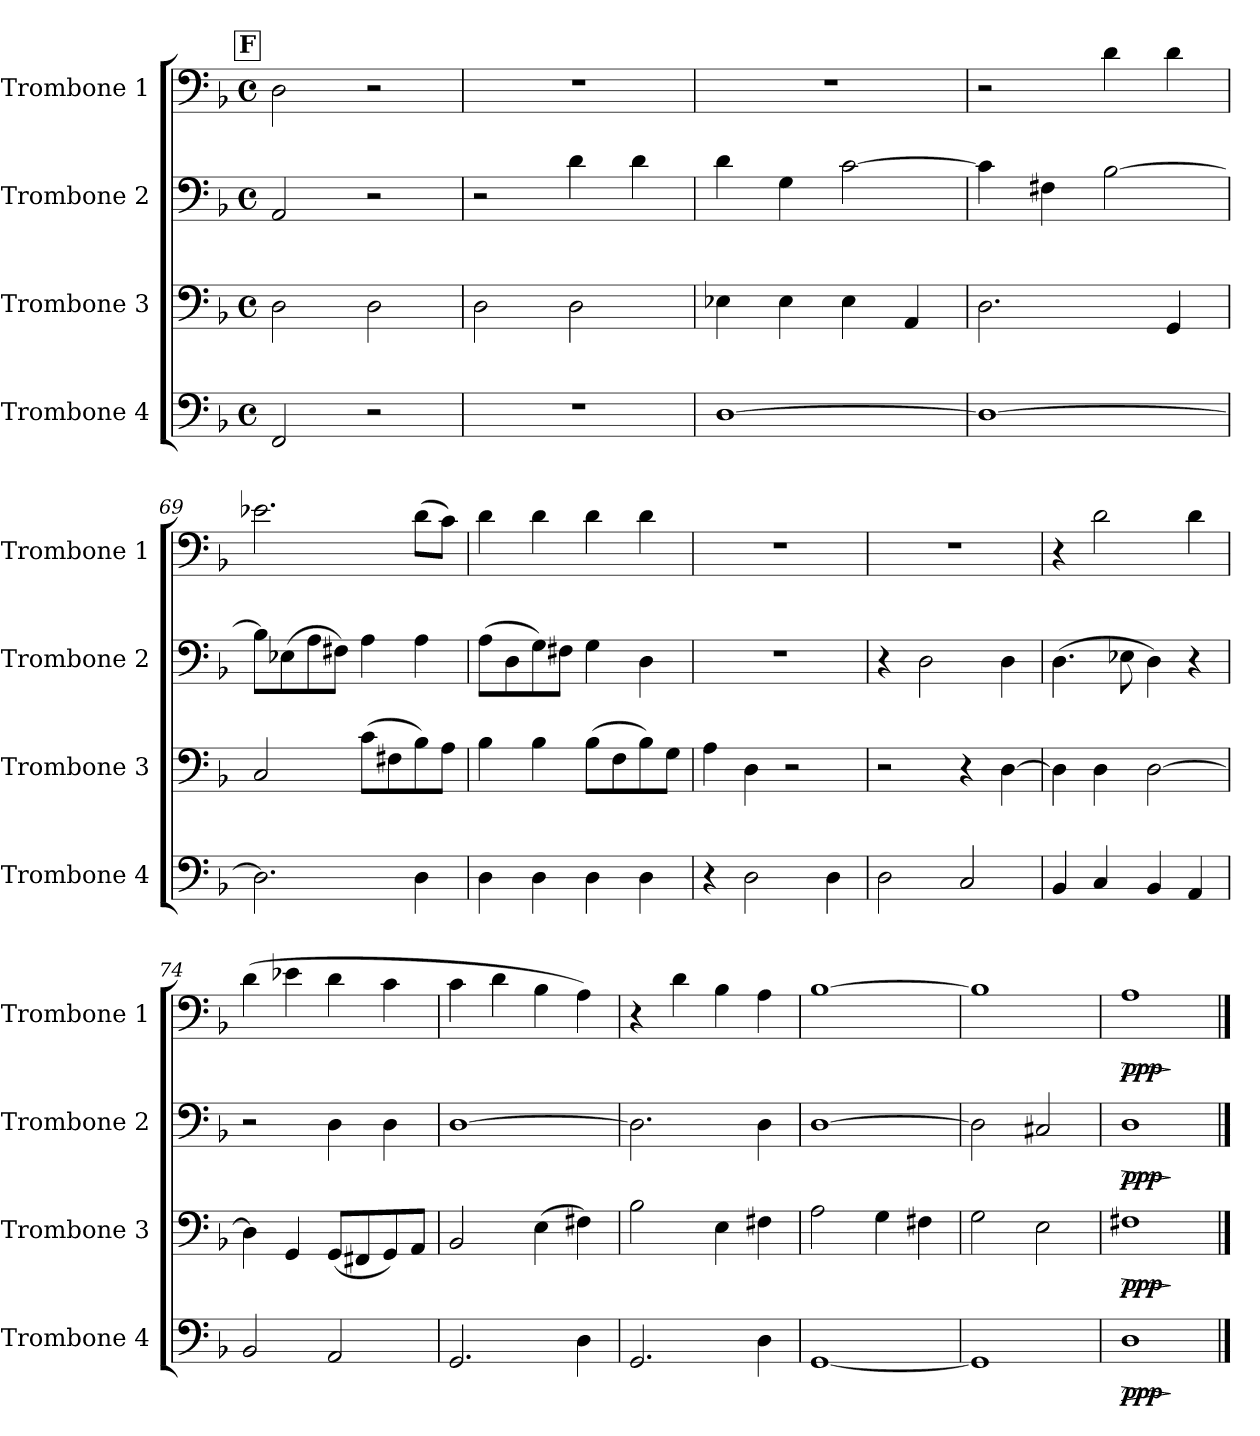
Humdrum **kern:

**kern	**dynam	**kern	**dynam	**kern	**dynam	**kern	**dynam
*part4	*part4	*part3	*part3	*part2	*part2	*part1	*part1
*staff4	*staff4	*staff3	*staff3	*staff2	*staff2	*staff1	*staff1
*I"Trombone 4	*	*I"Trombone 3	*	*I"Trombone 2	*	*I"Trombone 1	*
*I'Trombone 4	*	*I'Trombone 3	*	*I'Trombone 2	*	*I'Trombone 1	*
*clefF4	*	*clefF4	*	*clefF4	*	*clefF4	*
*k[b-]	*	*k[b-]	*	*k[b-]	*	*k[b-]	*
*M4/4	*	*M4/4	*	*M4/4	*	*M4/4	*
*met(c)	*	*met(c)	*	*met(c)	*	*met(c)	*
!!LO:REH:place=s1:a:B:fs=14:t=F
=65	=65	=65	=65	=65	=65	=65	=65
2FF/	.	2D\	.	2AA/	.	2D\	.
2r	.	2D\	.	2r	.	2r	.
=66	=66	=66	=66	=66	=66	=66	=66
1r	.	2D\	.	2r	.	1r	.
.	.	2D\	.	4d\	.	.	.
.	.	.	.	4d\	.	.	.
=67	=67	=67	=67	=67	=67	=67	=67
[1D	.	4E-X\	.	4d\	.	1r	.
.	.	4E-\	.	4G\	.	.	.
.	.	4E-\	.	[2c\	.	.	.
.	.	4AA/	.	.	.	.	.
=68	=68	=68	=68	=68	=68	=68	=68
1D_	.	2.D\	.	4c\]	.	2r	.
.	.	.	.	4F#X\	.	.	.
.	.	.	.	[2B-\	.	4d\	.
.	.	4GG/	.	.	.	4d\	.
=69	=69	=69	=69	=69	=69	=69	=69
2.D\]	.	2C/	.	8B-\L]	.	2.e-X\	.
.	.	.	.	(8E-X\	.	.	.
.	.	.	.	8A\	.	.	.
.	.	.	.	8F#X\J)	.	.	.
.	.	(8c\L	.	4A\	.	.	.
.	.	8F#X\	.	.	.	.	.
4D\	.	8B-\)	.	4A\	.	(8d\L	.
.	.	8A\J	.	.	.	8c\J)	.
!!LO:PB:g=z
=70	=70	=70	=70	=70	=70	=70	=70
4D\	.	4B-\	.	(8A\L	.	4d\	.
.	.	.	.	8D\	.	.	.
4D\	.	4B-\	.	8G\)	.	4d\	.
.	.	.	.	8F#X\J	.	.	.
4D\	.	(8B-\L	.	4G\	.	4d\	.
.	.	8F\	.	.	.	.	.
4D\	.	8B-\)	.	4D\	.	4d\	.
.	.	8G\J	.	.	.	.	.
=71	=71	=71	=71	=71	=71	=71	=71
4r	.	4A\	.	1r	.	1r	.
2D\	.	4D\	.	.	.	.	.
.	.	2r	.	.	.	.	.
4D\	.	.	.	.	.	.	.
=72	=72	=72	=72	=72	=72	=72	=72
2D\	.	2r	.	4r	.	1r	.
.	.	.	.	2D\	.	.	.
2C/	.	4r	.	.	.	.	.
.	.	[4D\	.	4D\	.	.	.
=73	=73	=73	=73	=73	=73	=73	=73
4BB-/	.	4D\]	.	(4.D\	.	4r	.
4C/	.	4D\	.	.	.	2d\	.
.	.	.	.	8E-X\	.	.	.
4BB-/	.	[2D\	.	4D\)	.	.	.
4AA/	.	.	.	4r	.	4d\	.
=74	=74	=74	=74	=74	=74	=74	=74
2BB-/	.	4D\]	.	2r	.	(4d\	.
.	.	4GG/	.	.	.	4e-X\	.
2AA/	.	(8GG/L	.	4D\	.	4d\	.
.	.	8FF#X/	.	.	.	.	.
.	.	8GG/)	.	4D\	.	4c\	.
.	.	8AA/J	.	.	.	.	.
=75	=75	=75	=75	=75	=75	=75	=75
2.GG/	.	2BB-/	.	[1D	.	4c\	.
.	.	.	.	.	.	4d\	.
.	.	(4E\	.	.	.	4B-\	.
4D\	.	4F#X\)	.	.	.	4A\)	.
!!LO:LB:g=z
=76	=76	=76	=76	=76	=76	=76	=76
2.GG/	.	2B-\	.	2.D\]	.	4r	.
.	.	.	.	.	.	4d\	.
.	.	4E\	.	.	.	4B-\	.
4D\	.	4F#X\	.	4D\	.	4A\	.
=77	=77	=77	=77	=77	=77	=77	=77
[1GG	.	2A\	.	[1D	.	[1B-	.
.	.	4G\	.	.	.	.	.
.	.	4F#X\	.	.	.	.	.
=78	=78	=78	=78	=78	=78	=78	=78
1GG]	.	2G\	.	2D\]	.	1B-]	.
.	.	2E\	.	2C#X/	.	.	.
=79	=79	=79	=79	=79	=79	=79	=79
!	!LO:HP:b	!	!LO:HP:b	!	!LO:HP:b	!	!LO:HP:b
!	!LO:DY:n=1:b	!	!LO:DY:n=1:b	!	!LO:DY:n=1:b	!	!LO:DY:n=1:b
1D	> ppp	1F#X	> ppp	1D	> ppp	1A	> ppp
.	]	.	]	.	]	.	]
==	==	==	==	==	==	==	==
*-	*-	*-	*-	*-	*-	*-	*-
